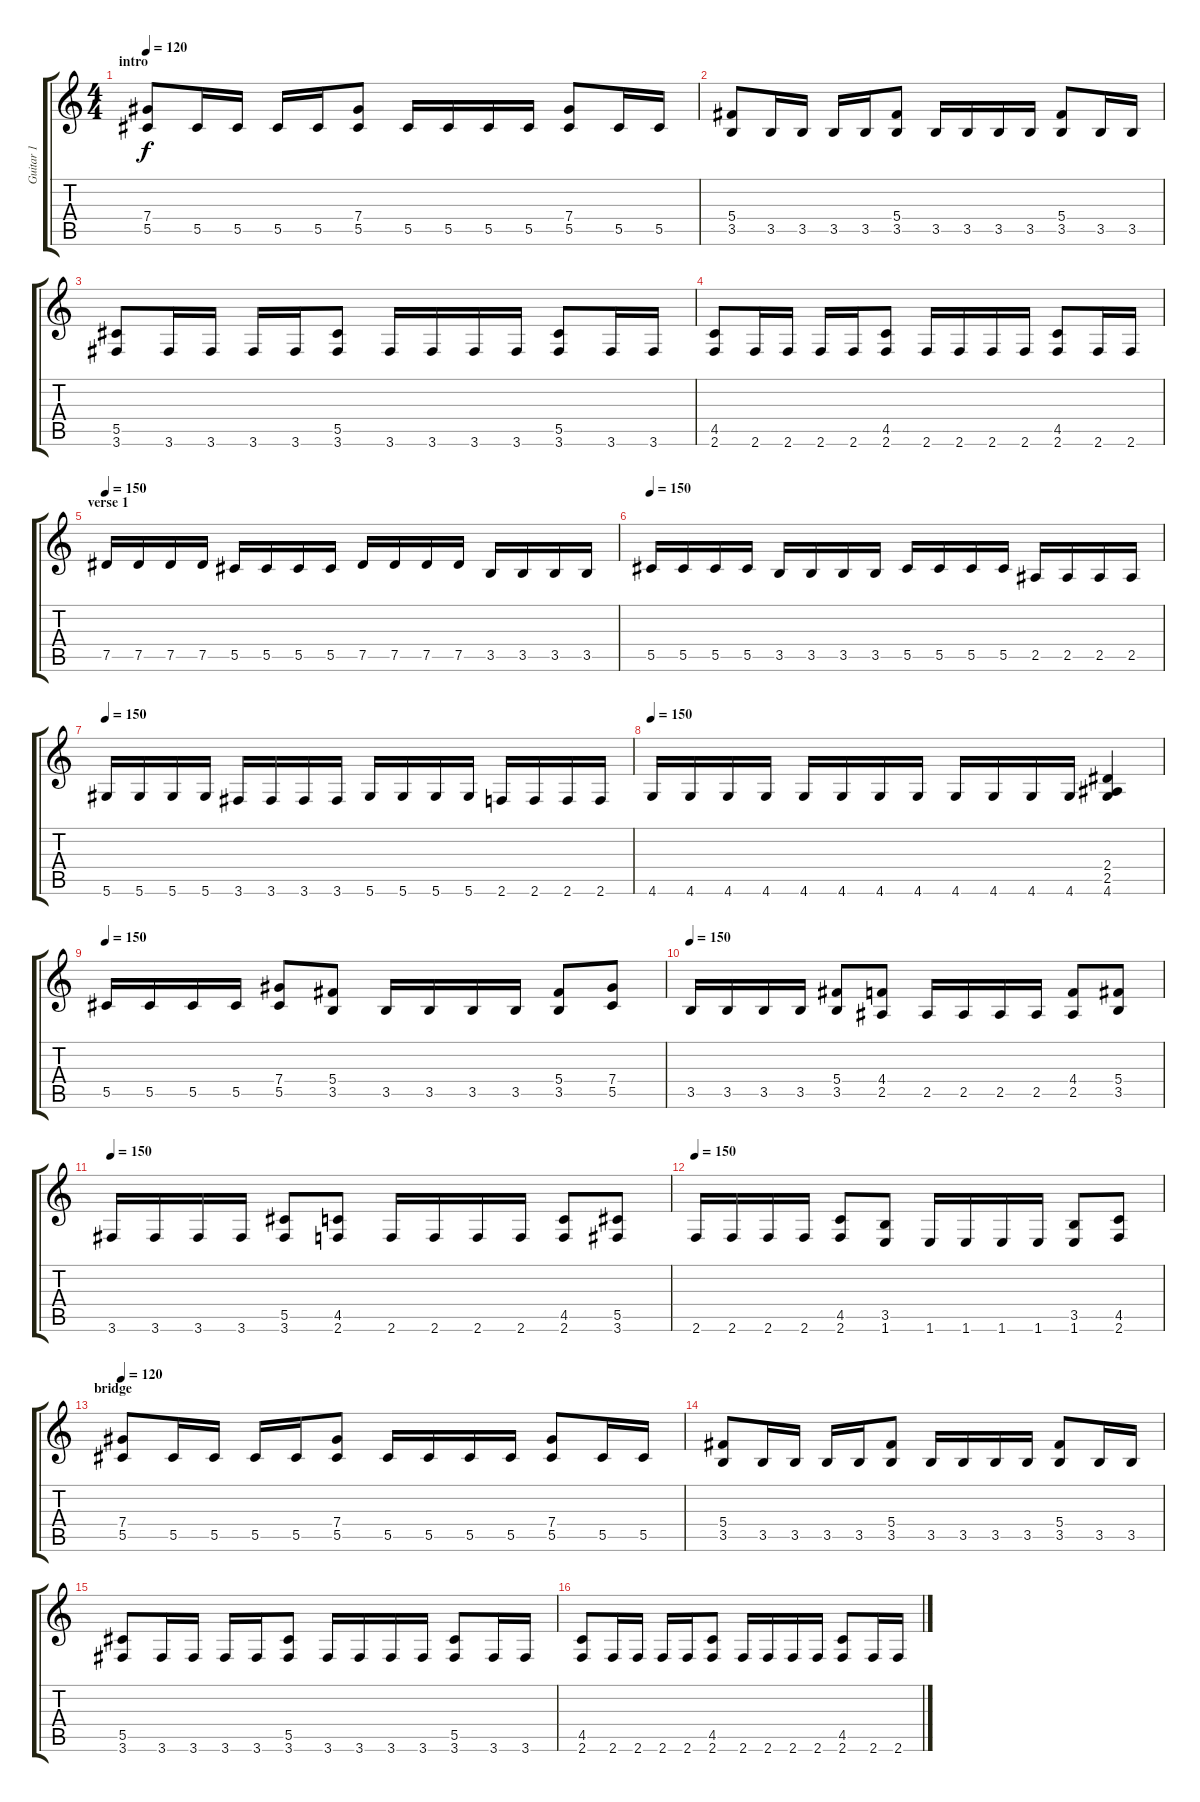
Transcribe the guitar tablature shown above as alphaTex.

\track ("Guitar 1" "Guitar 1") {instrument overdrivenguitar}
\staff {score tabs}
\tuning (Eb4 Bb3 Gb3 Db3 Ab2 Eb2) {hide}
\ts (4 4)
\section ("" "intro")
\tempo 120
\clef g2
\ks c
(7.4 5.5).8{dy f instrument overdrivenguitar} 5.5.16 5.5.16 5.5.16 5.5.16 (7.4 5.5).8 5.5.16 5.5.16 5.5.16 5.5.16 (7.4 5.5).8 5.5.16 5.5.16 |
(5.4 3.5).8 3.5.16 3.5.16 3.5.16 3.5.16 (5.4 3.5).8 3.5.16 3.5.16 3.5.16 3.5.16 (5.4 3.5).8 3.5.16 3.5.16 |
(5.5 3.6).8 3.6.16 3.6.16 3.6.16 3.6.16 (5.5 3.6).8 3.6.16 3.6.16 3.6.16 3.6.16 (5.5 3.6).8 3.6.16 3.6.16 |
(4.5 2.6).8 2.6.16 2.6.16 2.6.16 2.6.16 (4.5 2.6).8 2.6.16 2.6.16 2.6.16 2.6.16 (4.5 2.6).8 2.6.16 2.6.16 |
\section ("" "verse 1")
\tempo 150
7.5.16 7.5.16 7.5.16 7.5.16 5.5.16 5.5.16 5.5.16 5.5.16 7.5.16 7.5.16 7.5.16 7.5.16 3.5.16 3.5.16 3.5.16 3.5.16 |
\tempo 150
5.5.16 5.5.16 5.5.16 5.5.16 3.5.16 3.5.16 3.5.16 3.5.16 5.5.16 5.5.16 5.5.16 5.5.16 2.5.16 2.5.16 2.5.16 2.5.16 |
\tempo 150
5.6.16 5.6.16 5.6.16 5.6.16 3.6.16 3.6.16 3.6.16 3.6.16 5.6.16 5.6.16 5.6.16 5.6.16 2.6.16 2.6.16 2.6.16 2.6.16 |
\tempo 150
4.6.16 4.6.16 4.6.16 4.6.16 4.6.16 4.6.16 4.6.16 4.6.16 4.6.16 4.6.16 4.6.16 4.6.16 (2.4 2.5 4.6).4 |
\tempo 150
5.5.16 5.5.16 5.5.16 5.5.16 (7.4 5.5).8 (5.4 3.5).8 3.5.16 3.5.16 3.5.16 3.5.16 (5.4 3.5).8 (7.4 5.5).8 |
\tempo 150
3.5.16 3.5.16 3.5.16 3.5.16 (5.4 3.5).8 (4.4 2.5).8 2.5.16 2.5.16 2.5.16 2.5.16 (4.4 2.5).8 (5.4 3.5).8 |
\tempo 150
3.6.16 3.6.16 3.6.16 3.6.16 (5.5 3.6).8 (4.5 2.6).8 2.6.16 2.6.16 2.6.16 2.6.16 (4.5 2.6).8 (5.5 3.6).8 |
\tempo 150
2.6.16 2.6.16 2.6.16 2.6.16 (4.5 2.6).8 (3.5 1.6).8 1.6.16 1.6.16 1.6.16 1.6.16 (3.5 1.6).8 (4.5 2.6).8 |
\section ("" "bridge")
\tempo 120
(7.4 5.5).8 5.5.16 5.5.16 5.5.16 5.5.16 (7.4 5.5).8 5.5.16 5.5.16 5.5.16 5.5.16 (7.4 5.5).8 5.5.16 5.5.16 |
(5.4 3.5).8 3.5.16 3.5.16 3.5.16 3.5.16 (5.4 3.5).8 3.5.16 3.5.16 3.5.16 3.5.16 (5.4 3.5).8 3.5.16 3.5.16 |
(5.5 3.6).8 3.6.16 3.6.16 3.6.16 3.6.16 (5.5 3.6).8 3.6.16 3.6.16 3.6.16 3.6.16 (5.5 3.6).8 3.6.16 3.6.16 |
(4.5 2.6).8 2.6.16 2.6.16 2.6.16 2.6.16 (4.5 2.6).8 2.6.16 2.6.16 2.6.16 2.6.16 (4.5 2.6).8 2.6.16 2.6.16
